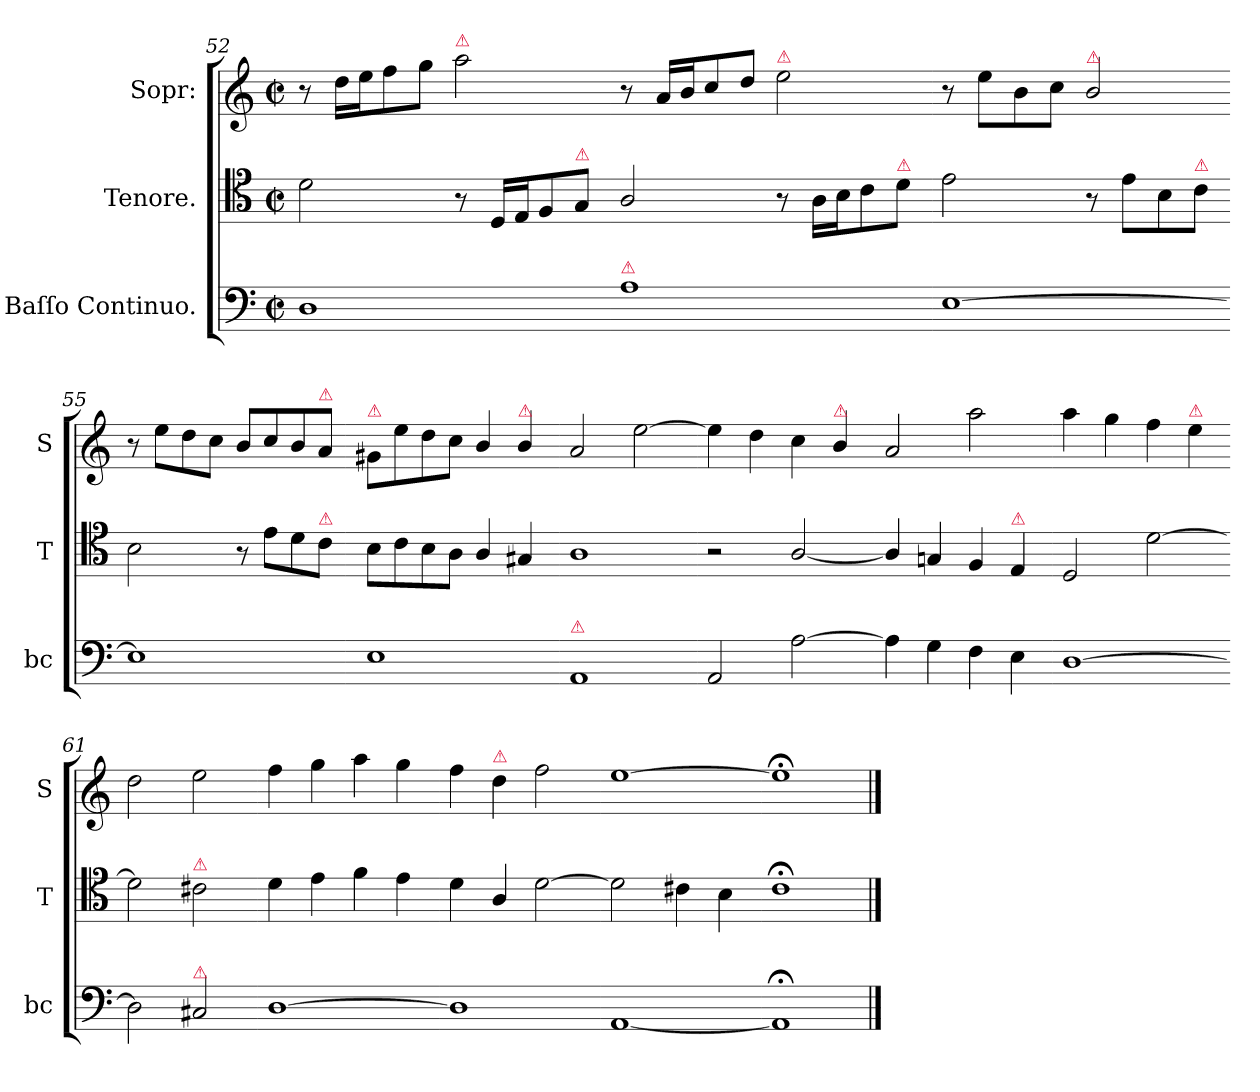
**kern	**kern	**kern
*part3	*part2	*part1
*staff3	*staff2	*staff1
*I"Baſſo Continuo.	*I"Tenore.	*I"Sopr:
*I'bc	*I'T	*I'S
*clefF4	*clefC4	*clefG2
*k[]	*k[]	*k[]
*M2/2	*M2/2	*M2/2
*met(c|)	*met(c|)	*met(c|)
=52	=52	=52
1D	2d\	8r
.	.	16dd\LL
.	.	16ee\J
.	.	8ff\
.	.	8gg\J
!	!	!LO:TX:a:color=crimson:t=⚠
.	8r	2aa\
.	16D/LL	.
.	16E/J	.
.	8F/	.
!	!LO:TX:a:color=crimson:t=⚠	!
.	8G/J	.
=53-	=53-	=53-
!LO:TX:a:color=crimson:t=⚠	!	!
1A	2A/	8r
.	.	16a/LL
.	.	16b/J
.	.	8cc/
.	.	8dd/J
!	!	!LO:TX:a:color=crimson:t=⚠
.	8r	2ee\
.	16A\LL	.
.	16B\J	.
.	8c\	.
!	!LO:TX:a:color=crimson:t=⚠	!
.	8d\J	.
=54-	=54-	=54-
[1E	2e\	8r
.	.	8ee\L
.	.	8b\
.	.	8cc\J
!	!	!LO:TX:a:color=crimson:t=⚠
.	8r	2b/
.	8e\L	.
.	8B\	.
!	!LO:TX:a:color=crimson:t=⚠	!
.	8c\J	.
=55-	=55-	=55-
1E]	2B\	8r
.	.	8ee\L
.	.	8dd\
.	.	8cc\J
.	8r	8b/L
.	8e\L	8cc/
.	8d\	8b/
!	!	!LO:TX:a:color=crimson:t=⚠
!	!LO:TX:a:color=crimson:t=⚠	!
.	8c\J	8a/J
=56-	=56-	=56-
!	!	!LO:TX:a:color=crimson:t=⚠
1E	8B\L	8g#X/L
.	8c\	8ee\
.	8B\	8dd\
.	8A\J	8cc\J
.	4A/	4b/
!	!	!LO:TX:a:color=crimson:t=⚠
.	4G#X/	4b/
=57-	=57-	=57-
!LO:TX:a:color=crimson:t=⚠	!	!
1AA	1A	2a/
.	.	[2ee\
=58-	=58-	=58-
2AA/	2r	4ee\]
.	.	4dd\
[2A\	[2A/	4cc\
!	!	!LO:TX:a:color=crimson:t=⚠
.	.	4b/
=59-	=59-	=59-
4A\]	4A/]	2a/
4G\	4Gn/	.
4F\	4F/	2aa\
!	!LO:TX:a:color=crimson:t=⚠	!
4E\	4E/	.
=60-	=60-	=60-
[1D	2D/	4aa\
.	.	4gg\
.	[2d	4ff\
!	!	!LO:TX:a:color=crimson:t=⚠
.	.	4ee\
=61-	=61-	=61-
2D]	2d]	2dd\
!	!LO:TX:a:color=crimson:t=⚠	!
!LO:TX:a:color=crimson:t=⚠	!	!
2C#X/	2c#X\	2ee\
=62-	=62-	=62-
[1D	4d\	4ff\
.	4e\	4gg\
.	4f\	4aa\
.	4e\	4gg\
=63-	=63-	=63-
1D]	4d\	4ff\
!	!	!LO:TX:a:color=crimson:t=⚠
.	4A/	4dd\
.	[2d	2ff\
=64-	=64-	=64-
[1AA	2d]	[1ee
.	4c#X\	.
.	4B\	.
=65-	=65-	=65-
1AA;<]	1c#;<	1ee;<]
==	==	==
*-	*-	*-
